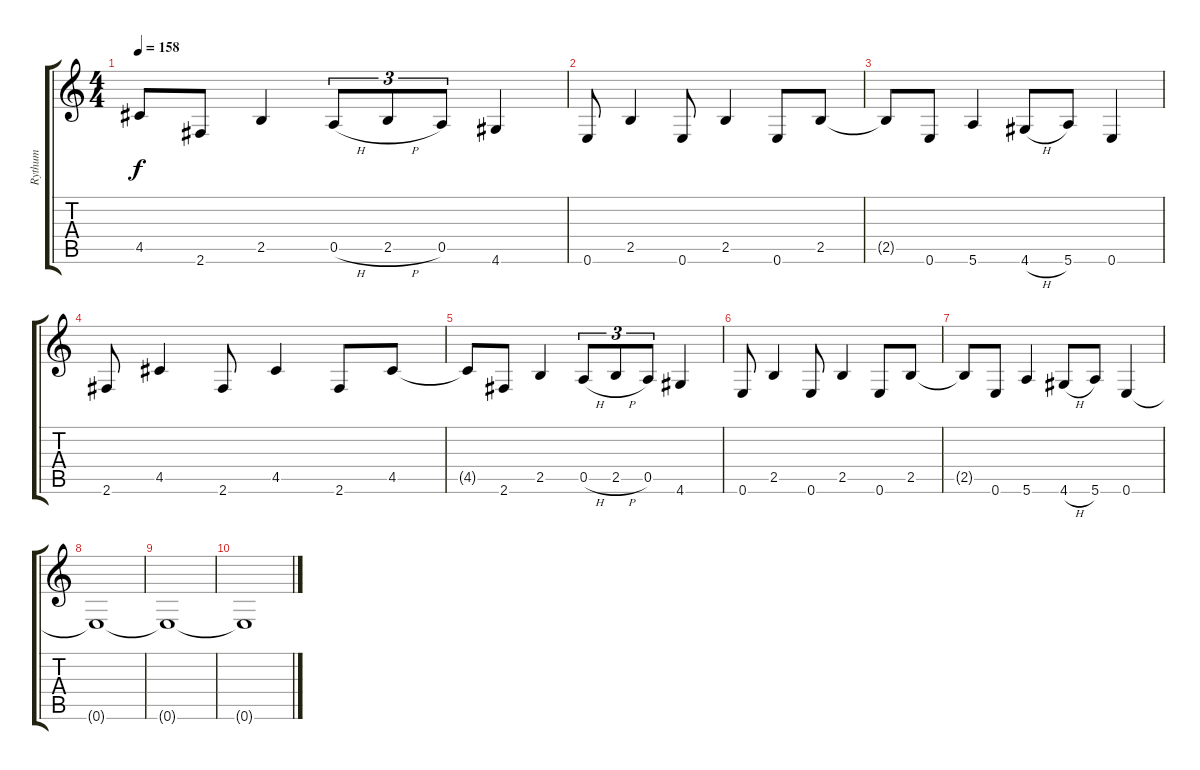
\track ("Rythum" "Rythum") {instrument distortionguitar}
\staff {score tabs}
\tuning (E4 B3 G3 D3 A2 E2) {hide}
\ts (4 4)
\tempo 158
\clef g2
\ks c
4.5{t}.8{dy f} 2.6.8 2.5.4 0.5{h}.8{tu (3 2)} 2.5{h}.8{tu (3 2)} 0.5.8{tu (3 2)} 4.6.4 |
0.6.8 2.5.4 0.6.8 2.5.4 0.6.8 2.5.8 |
2.5{t}.8 0.6.8 5.6.4 4.6{h}.8 5.6.8 0.6.4 |
2.6.8 4.5.4 2.6.8 4.5.4 2.6.8 4.5.8 |
4.5{t}.8 2.6.8 2.5.4 0.5{h}.8{tu (3 2)} 2.5{h}.8{tu (3 2)} 0.5.8{tu (3 2)} 4.6.4 |
0.6.8 2.5.4 0.6.8 2.5.4 0.6.8 2.5.8 |
2.5{t}.8 0.6.8 5.6.4 4.6{h}.8 5.6.8 0.6.4 |
0.6{t}.1 |
0.6{t}.1 |
0.6{t}.1
